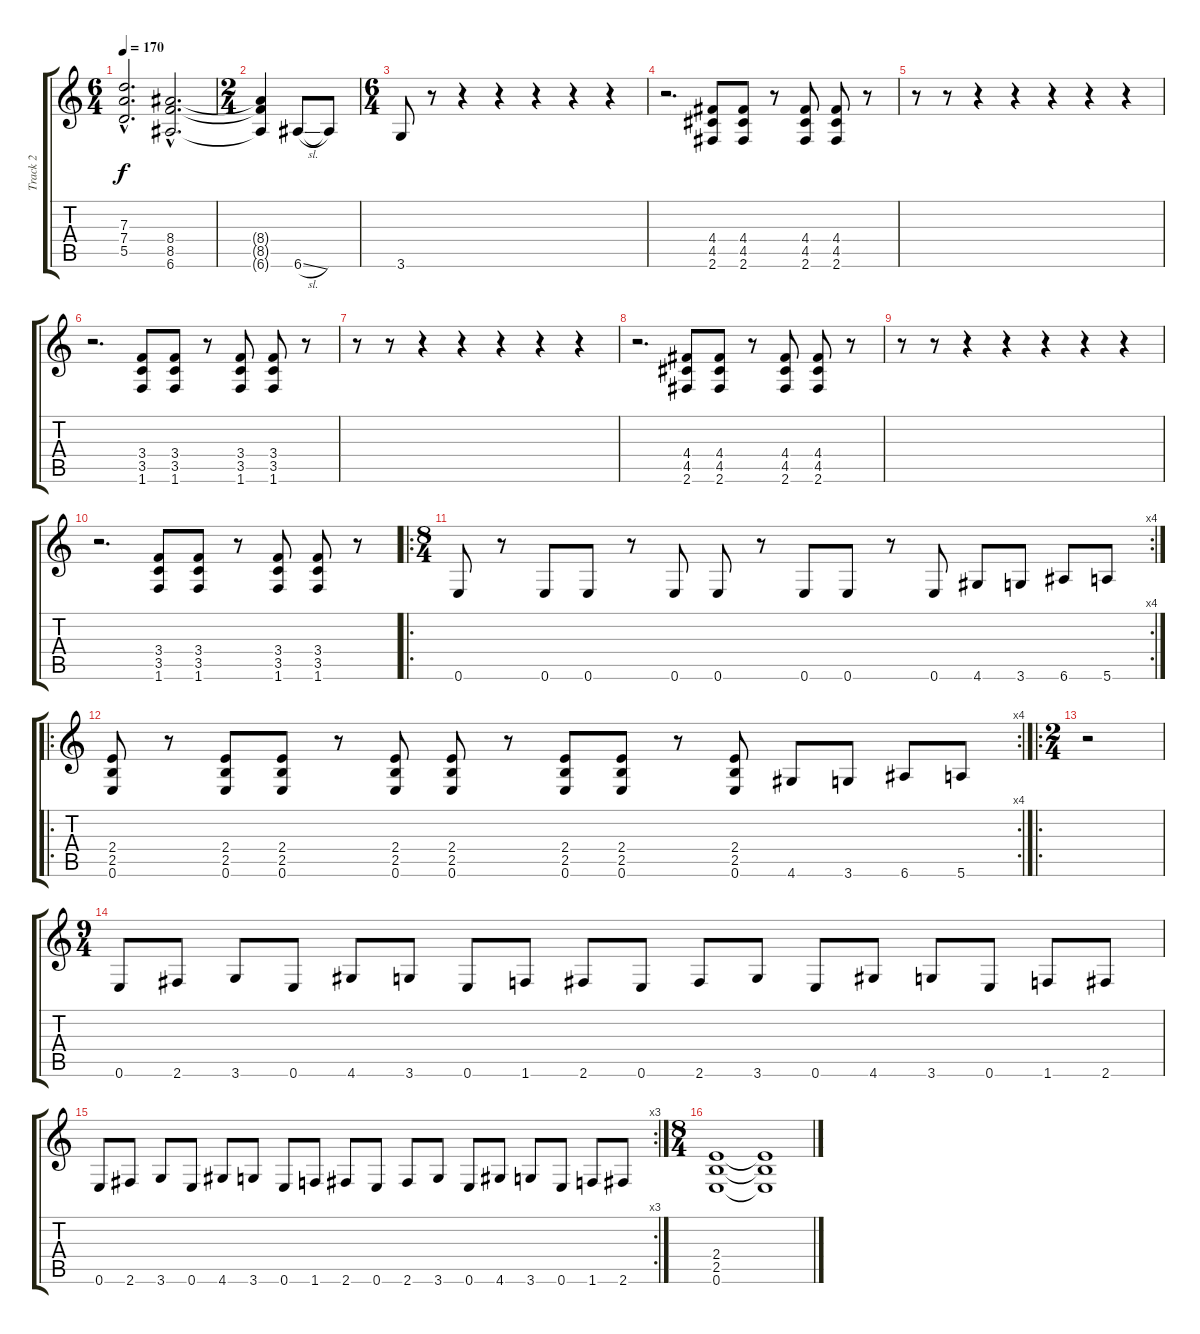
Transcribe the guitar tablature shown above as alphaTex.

\track ("Track 2" "Track 2") {instrument overdrivenguitar}
\staff {score tabs}
\tuning (E4 B3 G3 D3 A2 E2) {hide}
\ts (6 4)
\tempo 170
\clef g2
\ks c
(7.3{hac} 7.4{hac} 5.5{hac}).2{d dy f} (8.4{hac} 8.5{hac} 6.6{hac}).2{d} |
\ts (2 4)
(8.4{t} 8.5{t} 6.6{t}).4 6.6{sl}.8 6.6{t}.8 |
\ts (6 4)
3.6.8 r.8 r.4 r.4 r.4 r.4 r.4 |
r.2{d} (4.4 4.5 2.6).8 (4.4 4.5 2.6).8 r.8 (4.4 4.5 2.6).8 (4.4 4.5 2.6).8 r.8 |
r.8 r.8 r.4 r.4 r.4 r.4 r.4 |
r.2{d} (3.4 3.5 1.6).8 (3.4 3.5 1.6).8 r.8 (3.4 3.5 1.6).8 (3.4 3.5 1.6).8 r.8 |
r.8 r.8 r.4 r.4 r.4 r.4 r.4 |
r.2{d} (4.4 4.5 2.6).8 (4.4 4.5 2.6).8 r.8 (4.4 4.5 2.6).8 (4.4 4.5 2.6).8 r.8 |
r.8 r.8 r.4 r.4 r.4 r.4 r.4 |
r.2{d} (3.4 3.5 1.6).8 (3.4 3.5 1.6).8 r.8 (3.4 3.5 1.6).8 (3.4 3.5 1.6).8 r.8 |
\ro
\rc 4
\ts (8 4)
0.6.8 r.8 0.6.8 0.6.8 r.8 0.6.8 0.6.8 r.8 0.6.8 0.6.8 r.8 0.6.8 4.6.8 3.6.8 6.6.8 5.6.8 |
\ro
\rc 4
(2.4 2.5 0.6).8 r.8 (2.4 2.5 0.6).8 (2.4 2.5 0.6).8 r.8 (2.4 2.5 0.6).8 (2.4 2.5 0.6).8 r.8 (2.4 2.5 0.6).8 (2.4 2.5 0.6).8 r.8 (2.4 2.5 0.6).8 4.6.8 3.6.8 6.6.8 5.6.8 |
\ro
\ts (2 4)
r.2 |
\ts (9 4)
0.6.8 2.6.8 3.6.8 0.6.8 4.6.8 3.6.8 0.6.8 1.6.8 2.6.8 0.6.8 2.6.8 3.6.8 0.6.8 4.6.8 3.6.8 0.6.8 1.6.8 2.6.8 |
\rc 3
0.6.8 2.6.8 3.6.8 0.6.8 4.6.8 3.6.8 0.6.8 1.6.8 2.6.8 0.6.8 2.6.8 3.6.8 0.6.8 4.6.8 3.6.8 0.6.8 1.6.8 2.6.8 |
\ts (8 4)
(2.4 2.5 0.6).1 (2.4{t} 2.5{t} 0.6{t}).1
